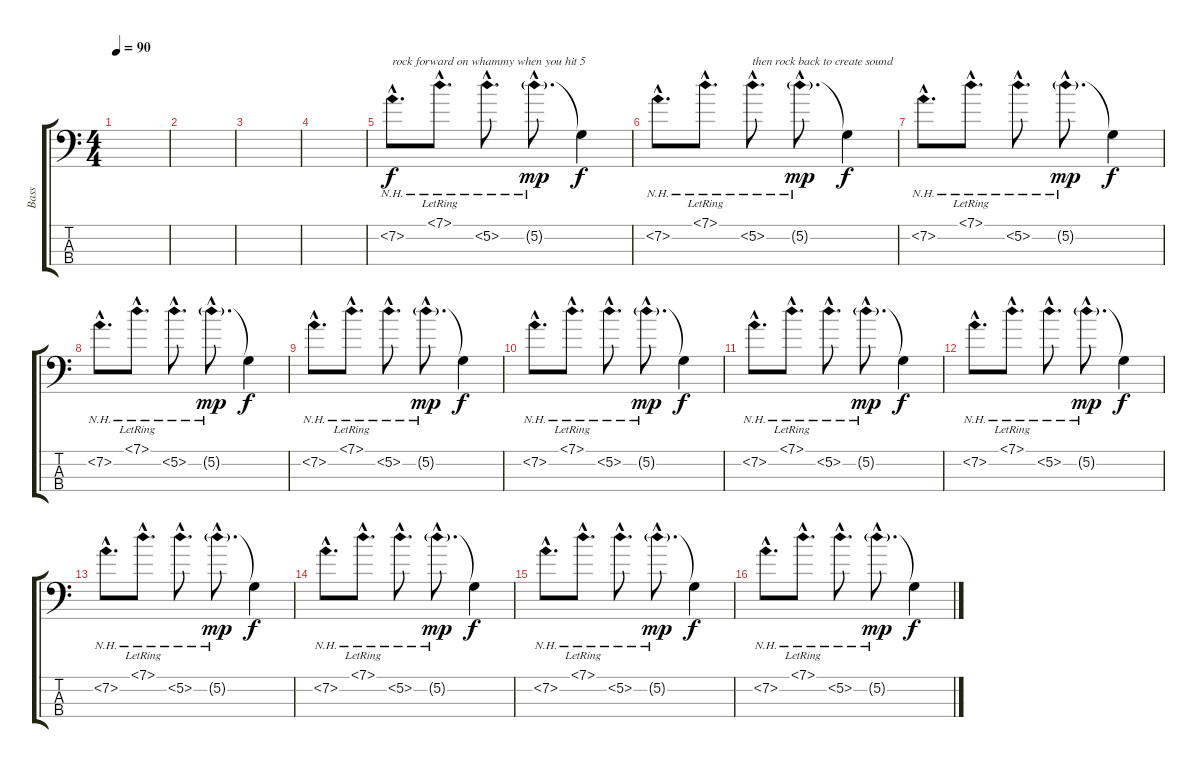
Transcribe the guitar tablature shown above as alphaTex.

\track ("Bass" "Bass") {instrument electricbasspick}
\staff {score tabs}
\tuning (G2 D2 A1 D1) {hide}
\ts (4 4)
\tempo 90
\clef f4
\ks c
|
|
|
|
7.2{nh hac}.8{d txt "rock forward on whammy when you hit 5" volume 4} 7.1{nh hac lr}.8{d} 5.2{nh hac}.8{d} 5.2{nh g hac}.8{d dy mp} 5.2{t}.4{dy f} |
7.2{nh hac}.8{d volume 4} 7.1{nh hac lr}.8{d} 5.2{nh hac}.8{d txt "then rock back to create sound"} 5.2{nh g hac}.8{d dy mp} 5.2{t}.4{dy f} |
7.2{nh hac}.8{d volume 4} 7.1{nh hac lr}.8{d} 5.2{nh hac}.8{d} 5.2{nh g hac}.8{d dy mp} 5.2{t}.4{dy f} |
7.2{nh hac}.8{d volume 4} 7.1{nh hac lr}.8{d} 5.2{nh hac}.8{d} 5.2{nh g hac}.8{d dy mp} 5.2{t}.4{dy f} |
7.2{nh hac}.8{d volume 4} 7.1{nh hac lr}.8{d} 5.2{nh hac}.8{d} 5.2{nh g hac}.8{d dy mp} 5.2{t}.4{dy f} |
7.2{nh hac}.8{d volume 4} 7.1{nh hac lr}.8{d} 5.2{nh hac}.8{d} 5.2{nh g hac}.8{d dy mp} 5.2{t}.4{dy f} |
7.2{nh hac}.8{d volume 4} 7.1{nh hac lr}.8{d} 5.2{nh hac}.8{d} 5.2{nh g hac}.8{d dy mp} 5.2{t}.4{dy f} |
7.2{nh hac}.8{d volume 4} 7.1{nh hac lr}.8{d} 5.2{nh hac}.8{d} 5.2{nh g hac}.8{d dy mp} 5.2{t}.4{dy f} |
7.2{nh hac}.8{d volume 4} 7.1{nh hac lr}.8{d} 5.2{nh hac}.8{d} 5.2{nh g hac}.8{d dy mp} 5.2{t}.4{dy f} |
7.2{nh hac}.8{d volume 4} 7.1{nh hac lr}.8{d} 5.2{nh hac}.8{d} 5.2{nh g hac}.8{d dy mp} 5.2{t}.4{dy f} |
7.2{nh hac}.8{d volume 4} 7.1{nh hac lr}.8{d} 5.2{nh hac}.8{d} 5.2{nh g hac}.8{d dy mp} 5.2{t}.4{dy f} |
7.2{nh hac}.8{d volume 4} 7.1{nh hac lr}.8{d} 5.2{nh hac}.8{d} 5.2{nh g hac}.8{d dy mp} 5.2{t}.4{dy f}
